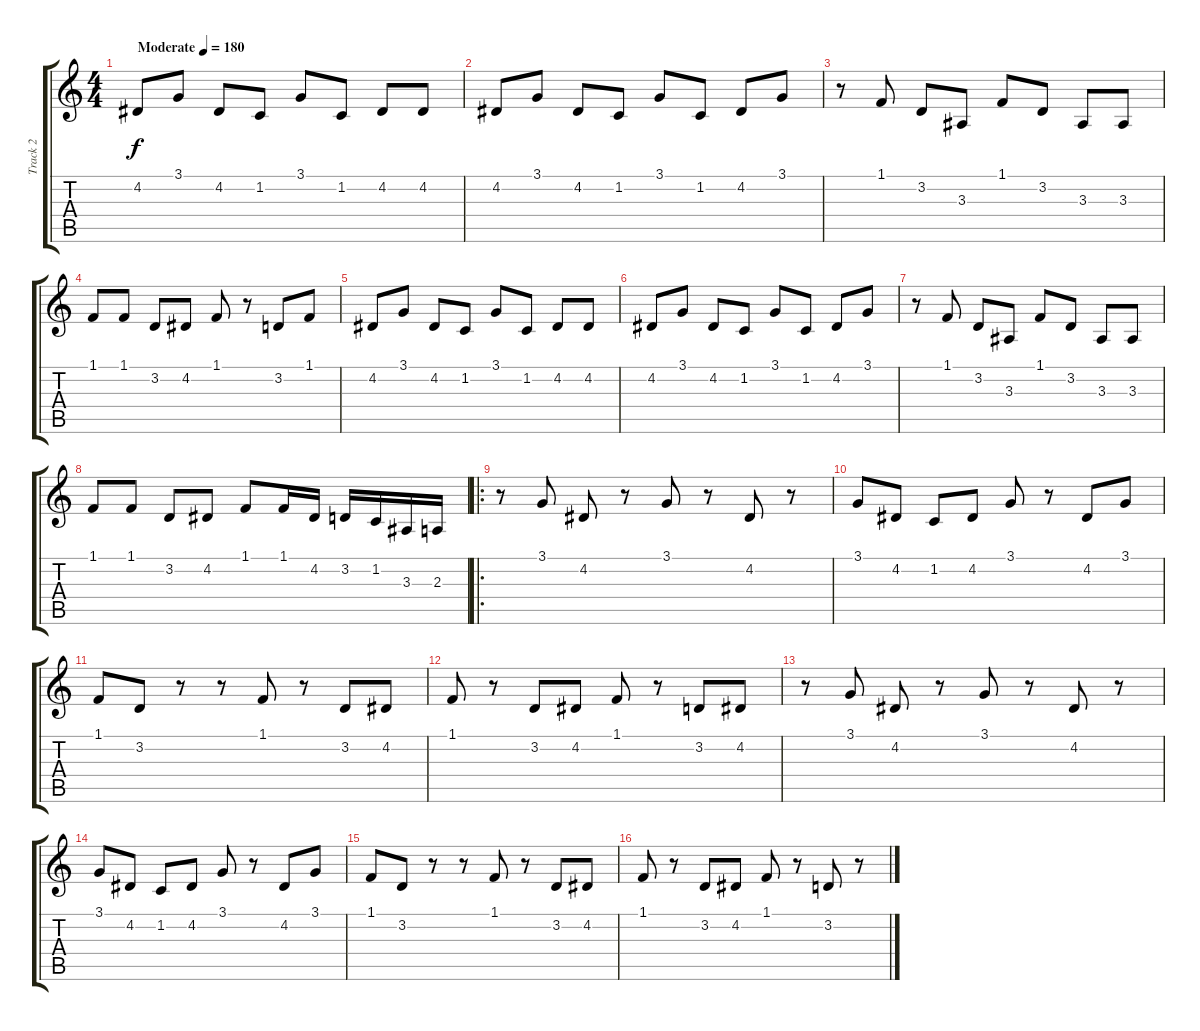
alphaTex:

\track ("Track 2" "Track 2") {instrument lead5charang}
\staff {score tabs}
\tuning (E4 B3 G3 D3 A2 E2) {hide}
\ts (4 4)
\tempo (180 "Moderate")
\clef g2
\ks c
4.2.8{dy f instrument lead5charang} 3.1.8 4.2.8 1.2.8 3.1.8 1.2.8 4.2.8 4.2.8 |
4.2.8 3.1.8 4.2.8 1.2.8 3.1.8 1.2.8 4.2.8 3.1.8 |
r.8 1.1.8 3.2.8 3.3.8 1.1.8 3.2.8 3.3.8 3.3.8 |
1.1.8 1.1.8 3.2.8 4.2.8 1.1.8 r.8 3.2.8 1.1.8 |
4.2.8 3.1.8 4.2.8 1.2.8 3.1.8 1.2.8 4.2.8 4.2.8 |
4.2.8 3.1.8 4.2.8 1.2.8 3.1.8 1.2.8 4.2.8 3.1.8 |
r.8 1.1.8 3.2.8 3.3.8 1.1.8 3.2.8 3.3.8 3.3.8 |
1.1.8 1.1.8 3.2.8 4.2.8 1.1.8 1.1.16 4.2.16 3.2.16 1.2.16 3.3.16 2.3.16 |
\ro
r.8 3.1.8 4.2.8 r.8 3.1.8 r.8 4.2.8 r.8 |
3.1.8 4.2.8 1.2.8 4.2.8 3.1.8 r.8 4.2.8 3.1.8 |
1.1.8 3.2.8 r.8 r.8 1.1.8 r.8 3.2.8 4.2.8 |
1.1.8 r.8 3.2.8 4.2.8 1.1.8 r.8 3.2.8 4.2.8 |
r.8 3.1.8 4.2.8 r.8 3.1.8 r.8 4.2.8 r.8 |
3.1.8 4.2.8 1.2.8 4.2.8 3.1.8 r.8 4.2.8 3.1.8 |
1.1.8 3.2.8 r.8 r.8 1.1.8 r.8 3.2.8 4.2.8 |
1.1.8 r.8 3.2.8 4.2.8 1.1.8 r.8 3.2.8 r.8
